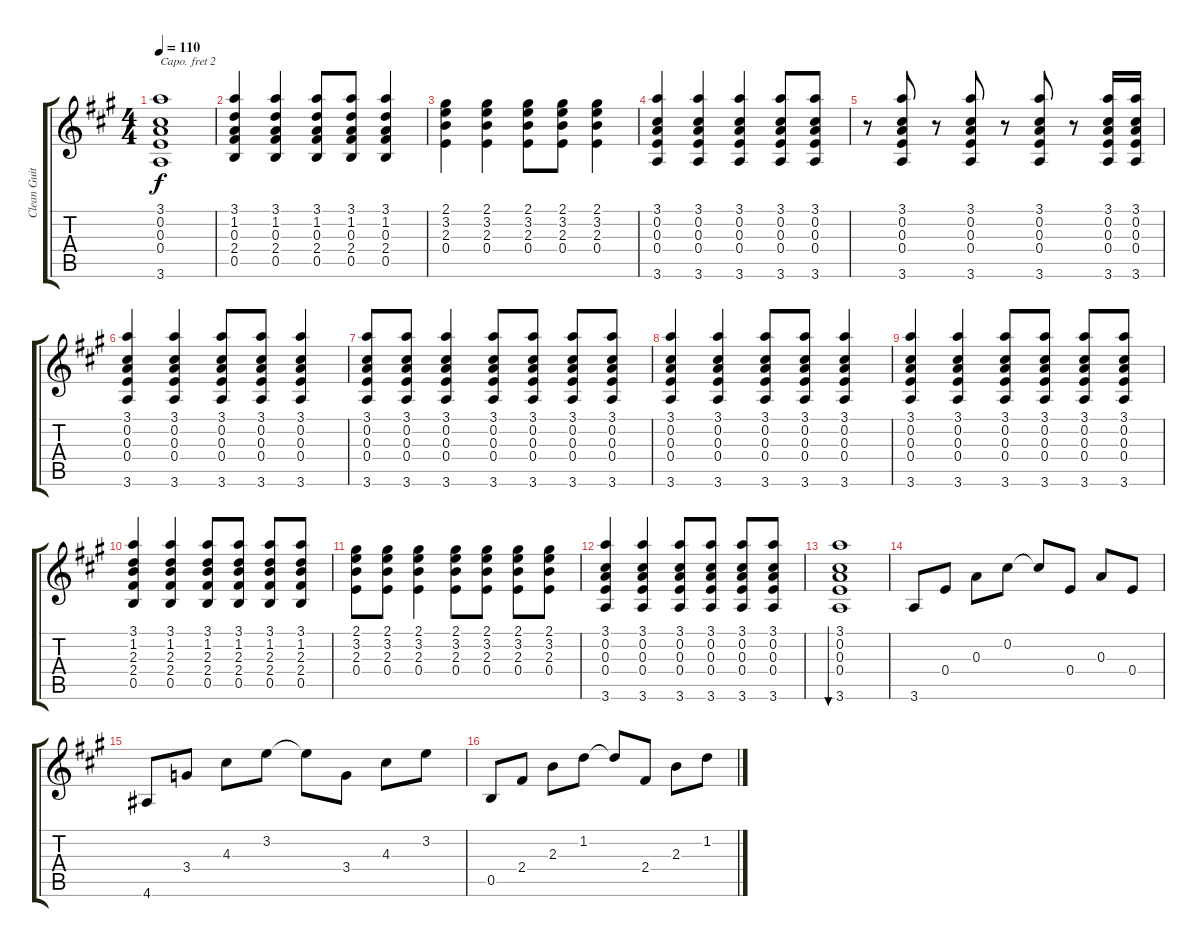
\track ("Clean Guitar" "Clean Guit") {instrument electricguitarclean}
\staff {score tabs}
\capo 2
\tuning (E4 B3 G3 D3 A2 E2) {hide}
\ts (4 4)
\tempo 110
\clef g2
\ks a
(3.1 0.2 0.3 0.4 3.6).1{dy f} |
(3.1 1.2 0.3 2.4 0.5).4 (3.1 1.2 0.3 2.4 0.5).4 (3.1 1.2 0.3 2.4 0.5).8 (3.1 1.2 0.3 2.4 0.5).8 (3.1 1.2 0.3 2.4 0.5).4 |
(2.1 3.2 2.3 0.4).4 (2.1 3.2 2.3 0.4).4 (2.1 3.2 2.3 0.4).8 (2.1 3.2 2.3 0.4).8 (2.1 3.2 2.3 0.4).4 |
(3.1 0.2 0.3 0.4 3.6).4 (3.1 0.2 0.3 0.4 3.6).4 (3.1 0.2 0.3 0.4 3.6).4 (3.1 0.2 0.3 0.4 3.6).8 (3.1 0.2 0.3 0.4 3.6).8 |
r.8 (3.1 0.2 0.3 0.4 3.6).8 r.8 (3.1 0.2 0.3 0.4 3.6).8 r.8 (3.1 0.2 0.3 0.4 3.6).8 r.8 (3.1 0.2 0.3 0.4 3.6).16 (3.1 0.2 0.3 0.4 3.6).16 |
(3.1 0.2 0.3 0.4 3.6).4 (3.1 0.2 0.3 0.4 3.6).4 (3.1 0.2 0.3 0.4 3.6).8 (3.1 0.2 0.3 0.4 3.6).8 (3.1 0.2 0.3 0.4 3.6).4 |
(3.1 0.2 0.3 0.4 3.6).8 (3.1 0.2 0.3 0.4 3.6).8 (3.1 0.2 0.3 0.4 3.6).4 (3.1 0.2 0.3 0.4 3.6).8 (3.1 0.2 0.3 0.4 3.6).8 (3.1 0.2 0.3 0.4 3.6).8 (3.1 0.2 0.3 0.4 3.6).8 |
(3.1 0.2 0.3 0.4 3.6).4 (3.1 0.2 0.3 0.4 3.6).4 (3.1 0.2 0.3 0.4 3.6).8 (3.1 0.2 0.3 0.4 3.6).8 (3.1 0.2 0.3 0.4 3.6).4 |
(3.1 0.2 0.3 0.4 3.6).4 (3.1 0.2 0.3 0.4 3.6).4 (3.1 0.2 0.3 0.4 3.6).8 (3.1 0.2 0.3 0.4 3.6).8 (3.1 0.2 0.3 0.4 3.6).8 (3.1 0.2 0.3 0.4 3.6).8 |
(3.1 1.2 2.3 2.4 0.5).4 (3.1 1.2 2.3 2.4 0.5).4 (3.1 1.2 2.3 2.4 0.5).8 (3.1 1.2 2.3 2.4 0.5).8 (3.1 1.2 2.3 2.4 0.5).8 (3.1 1.2 2.3 2.4 0.5).8 |
(2.1 3.2 2.3 0.4).8 (2.1 3.2 2.3 0.4).8 (2.1 3.2 2.3 0.4).4 (2.1 3.2 2.3 0.4).8 (2.1 3.2 2.3 0.4).8 (2.1 3.2 2.3 0.4).8 (2.1 3.2 2.3 0.4).8 |
(3.1 0.2 0.3 0.4 3.6).4 (3.1 0.2 0.3 0.4 3.6).4 (3.1 0.2 0.3 0.4 3.6).8 (3.1 0.2 0.3 0.4 3.6).8 (3.1 0.2 0.3 0.4 3.6).8 (3.1 0.2 0.3 0.4 3.6).8 |
(3.1 0.2 0.3 0.4 3.6).1{bu 240} |
3.6.8 0.4.8 0.3.8 0.2.8 0.2{t}.8 0.4.8 0.3.8 0.4.8 |
4.6.8 3.4.8 4.3.8 3.2.8 3.2{t}.8 3.4.8 4.3.8 3.2.8 |
0.5.8 2.4.8 2.3.8 1.2.8 1.2{t}.8 2.4.8 2.3.8 1.2.8
